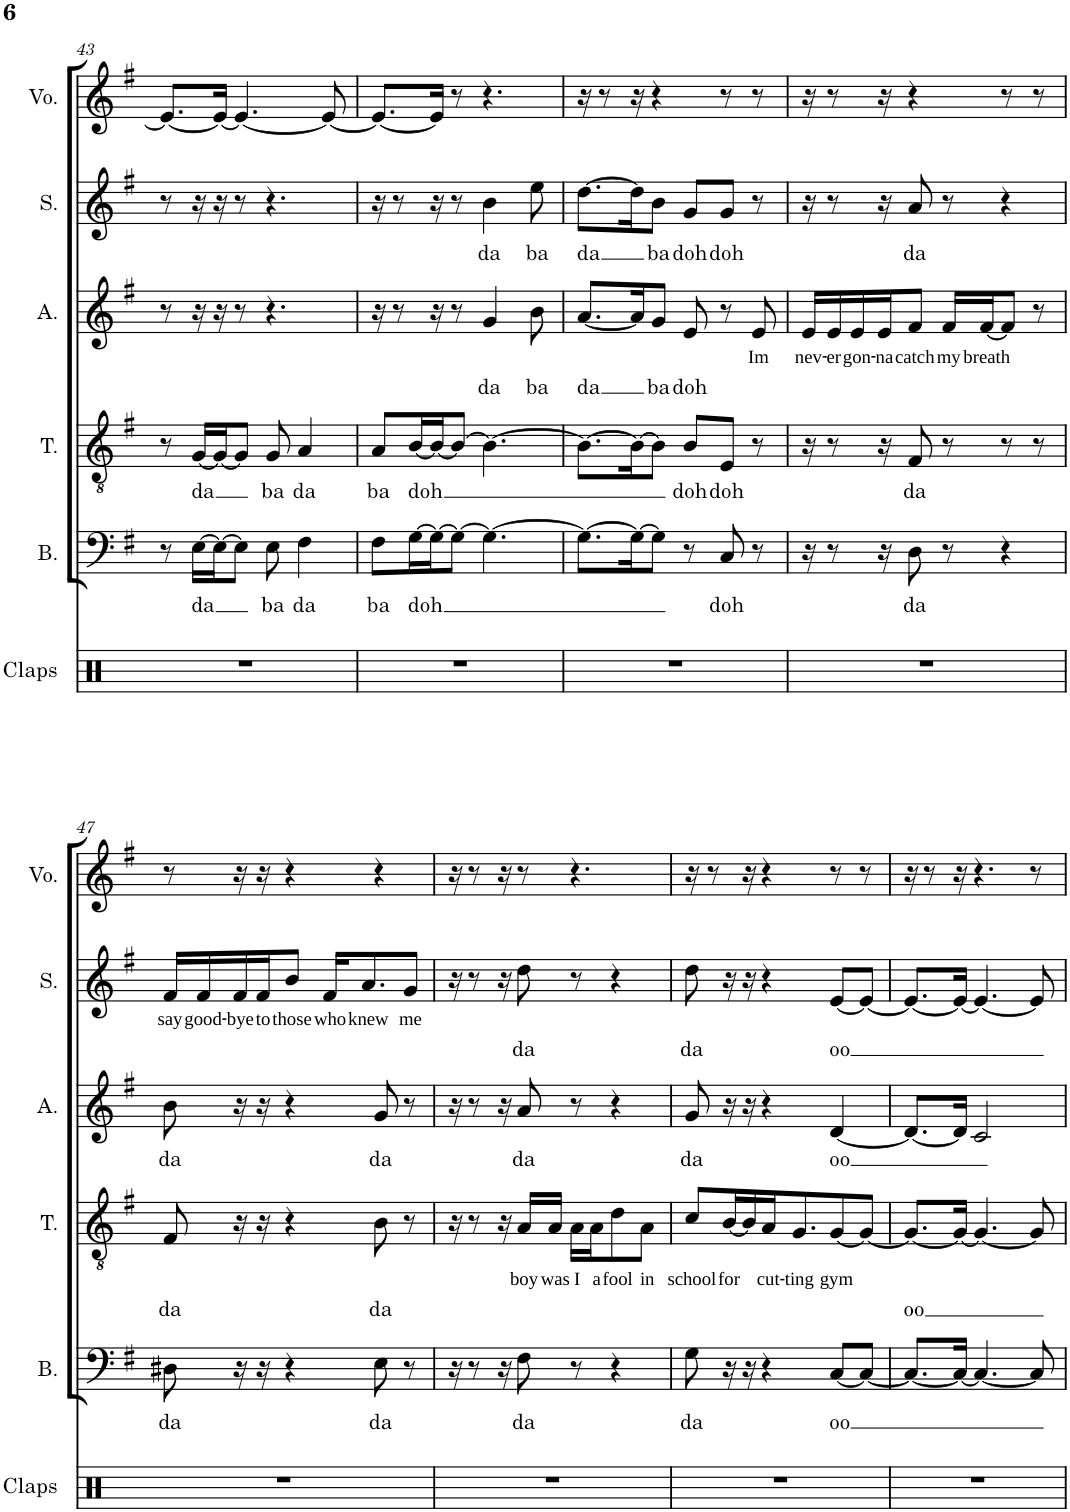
**kern	**kern	**text	**kern	**text	**kern	**text	**kern	**text	**kern
*part6	*part5	*part5	*part4	*part4	*part3	*part3	*part2	*part2	*part1
*staff6	*staff5	*staff5	*staff4	*staff4	*staff3	*staff3	*staff2	*staff2	*staff1
*I"Claps	*I"Bass	*	*I"Tenor	*	*I"Alto	*	*I"Soprano	*	*I"Voice
*I'Claps	*I'B.	*	*I'T.	*	*I'A.	*	*I'S.	*	*I'Vo.
!!LO:PB:g=z
*clefX	*clefF4	*	*clefGv2	*	*clefG2	*	*clefG2	*	*clefG2
*k[]	*k[f#]	*	*k[f#]	*	*k[f#]	*	*k[f#]	*	*k[f#]
*M6/8	*M6/8	*	*M6/8	*	*M6/8	*	*M6/8	*	*M6/8
=43	=43	=43	=43	=43	=43	=43	=43	=43	=43
2.r	8r	.	8r	.	8r	.	8r	.	8.e/L_
!	!	!LO:LY:b	!	!LO:LY:b	!	!	!	!	!
.	[16E\LL	da	[16G/LL	da	16r	.	16r	.	.
.	16E\J_	.	16G/J_	.	16r	.	16r	.	16e/Jk_
.	8E\J]	.	8G/J]	.	8r	.	8r	.	4.e/_
!	!	!LO:LY:b	!	!LO:LY:b	!	!	!	!	!
.	8E\	ba	8G/	ba	4.r	.	4.r	.	.
!	!	!LO:LY:b	!	!LO:LY:b	!	!	!	!	!
.	4F#\	da	4A/	da	.	.	.	.	.
.	.	.	.	.	.	.	.	.	8e/_
=44	=44	=44	=44	=44	=44	=44	=44	=44	=44
!	!	!LO:LY:b	!	!LO:LY:b	!	!	!	!	!
2.r	8F#\L	ba	8A/L	ba	16r	.	16r	.	8.e/L_
.	.	.	.	.	8r	.	8r	.	.
!	!	!LO:LY:b	!	!LO:LY:b	!	!	!	!	!
.	[16G\L	doh	[16B/L	doh	.	.	.	.	.
.	16G\J_	.	16B/J_	.	16r	.	16r	.	16e/Jk]
.	8G\J_	.	8B/J_	.	8r	.	8r	.	8r
!	!	!	!	!	!	!LO:LY:b	!	!LO:LY:b	!
.	4.G\_	.	4.B\_	.	4g/	da	4b\	da	4.r
!	!	!	!	!	!	!LO:LY:b	!	!LO:LY:b	!
.	.	.	.	.	8b\	ba	8ee\	ba	.
=45	=45	=45	=45	=45	=45	=45	=45	=45	=45
!	!	!	!	!	!	!LO:LY:b	!	!LO:LY:b	!
2.r	8.G\L_	.	8.B\L_	.	[8.a/L	da	[8.dd\L	da	16r
.	.	.	.	.	.	.	.	.	8r
.	16G\K_	.	16B\K_	.	16a/K]	.	16dd\K]	.	16r
!	!	!	!	!	!	!LO:LY:b	!	!LO:LY:b	!
.	8G\J]	.	8B\J]	.	8g/J	ba	8b\J	ba	4r
!	!	!	!	!LO:LY:b	!	!LO:LY:b	!	!LO:LY:b	!
.	8r	.	8B/L	doh	8e/	doh	8g/L	doh	.
!	!	!LO:LY:b	!	!LO:LY:b	!	!	!	!LO:LY:b	!
.	8C/	doh	8E/J	doh	8r	.	8g/J	doh	8r
!	!	!	!	!	!	!LO:LY:b	!	!	!
.	8r	.	8r	.	8e/	Im	8r	.	8r
=46	=46	=46	=46	=46	=46	=46	=46	=46	=46
!	!	!	!	!	!	!LO:LY:b	!	!	!
2.r	16r	.	16r	.	16e/LL	nev-	16r	.	16r
!	!	!	!	!	!	!LO:LY:b	!	!	!
.	8r	.	8r	.	16e/	-er	8r	.	8r
!	!	!	!	!	!	!LO:LY:b	!	!	!
.	.	.	.	.	16e/	gon-	.	.	.
!	!	!	!	!	!	!LO:LY:b	!	!	!
.	16r	.	16r	.	16e/J	-na	16r	.	16r
!	!	!LO:LY:b	!	!LO:LY:b	!	!LO:LY:b	!	!LO:LY:b	!
.	8D\	da	8F#/	da	8f#/J	catch	8a/	da	4r
!	!	!	!	!	!	!LO:LY:b	!	!	!
.	8r	.	8r	.	16f#/LL	my	8r	.	.
!	!	!	!	!	!	!LO:LY:b	!	!	!
.	.	.	.	.	[16f#/J	breath	.	.	.
.	4r	.	8r	.	8f#/J]	.	4r	.	8r
.	.	.	8r	.	8r	.	.	.	8r
!!LO:LB:g=z
=47	=47	=47	=47	=47	=47	=47	=47	=47	=47
!	!	!LO:LY:b	!	!LO:LY:b	!	!LO:LY:b	!	!LO:LY:b	!
2.r	8D#X\	da	8F#/	da	8b\	da	16f#/LL	say	8r
!	!	!	!	!	!	!	!	!LO:LY:b	!
.	.	.	.	.	.	.	16f#/	good-	.
!	!	!	!	!	!	!	!	!LO:LY:b	!
.	16r	.	16r	.	16r	.	16f#/	-bye	16r
!	!	!	!	!	!	!	!	!LO:LY:b	!
.	16r	.	16r	.	16r	.	16f#/J	to	16r
!	!	!	!	!	!	!	!	!LO:LY:b	!
.	4r	.	4r	.	4r	.	8b/J	those	4r
!	!	!	!	!	!	!	!	!LO:LY:b	!
.	.	.	.	.	.	.	16f#/KL	who	.
!	!	!	!	!	!	!	!	!LO:LY:b	!
.	.	.	.	.	.	.	8.a/	knew	.
!	!	!LO:LY:b	!	!LO:LY:b	!	!LO:LY:b	!	!	!
.	8E\	da	8B\	da	8g/	da	.	.	4r
!	!	!	!	!	!	!	!	!LO:LY:b	!
.	8r	.	8r	.	8r	.	8g/J	me	.
=48	=48	=48	=48	=48	=48	=48	=48	=48	=48
2.r	16r	.	16r	.	16r	.	16r	.	16r
.	8r	.	8r	.	8r	.	8r	.	8r
.	16r	.	16r	.	16r	.	16r	.	16r
!	!	!LO:LY:b	!	!LO:LY:b	!	!LO:LY:b	!	!LO:LY:b	!
.	8F#\	da	16A/LL	boy	8a/	da	8dd\	da	8r
!	!	!	!	!LO:LY:b	!	!	!	!	!
.	.	.	16A/JJ	was	.	.	.	.	.
!	!	!	!	!LO:LY:b	!	!	!	!	!
.	8r	.	16A\LL	I	8r	.	8r	.	4.r
!	!	!	!	!LO:LY:b	!	!	!	!	!
.	.	.	16A\J	a	.	.	.	.	.
!	!	!	!	!LO:LY:b	!	!	!	!	!
.	4r	.	8d\	fool	4r	.	4r	.	.
!	!	!	!	!LO:LY:b	!	!	!	!	!
.	.	.	8A\J	in	.	.	.	.	.
=49	=49	=49	=49	=49	=49	=49	=49	=49	=49
!	!	!LO:LY:b	!	!LO:LY:b	!	!LO:LY:b	!	!LO:LY:b	!
2.r	8G\	da	8c/L	school	8g/	da	8dd\	da	16r
.	.	.	.	.	.	.	.	.	8r
!	!	!	!	!LO:LY:b	!	!	!	!	!
.	16r	.	[16B/L	for	16r	.	16r	.	.
.	16r	.	16B/]	.	16r	.	16r	.	16r
!	!	!	!	!LO:LY:b	!	!	!	!	!
.	4r	.	16A/J	cut-	4r	.	4r	.	4r
!	!	!	!	!LO:LY:b	!	!	!	!	!
.	.	.	8.G/	-ting	.	.	.	.	.
!	!	!LO:LY:b	!	!LO:LY:b	!	!LO:LY:b	!	!LO:LY:b	!
.	[8C/L	oo	[8G/	gym	[4d/	oo	[8e/L	oo	8r
.	8C/J_	.	8G/J_	.	.	.	8e/J_	.	8r
=50	=50	=50	=50	=50	=50	=50	=50	=50	=50
!	!	!	!	!LO:LY:b	!	!	!	!	!
2.r	8.C/L_	.	8.G/L_	oo	8.d/L_	.	8.e/L_	.	16r
.	.	.	.	.	.	.	.	.	8r
.	16C/Jk_	.	16G/Jk_	.	16d/Jk]	.	16e/Jk_	.	16r
.	4.C/_	.	4.G/_	.	2c/	.	4.e/_	.	4.r
.	8C/]	.	8G/]	.	.	.	8e/]	.	8r
=	=	=	=	=	=	=	=	=	=
*-	*-	*-	*-	*-	*-	*-	*-	*-	*-
